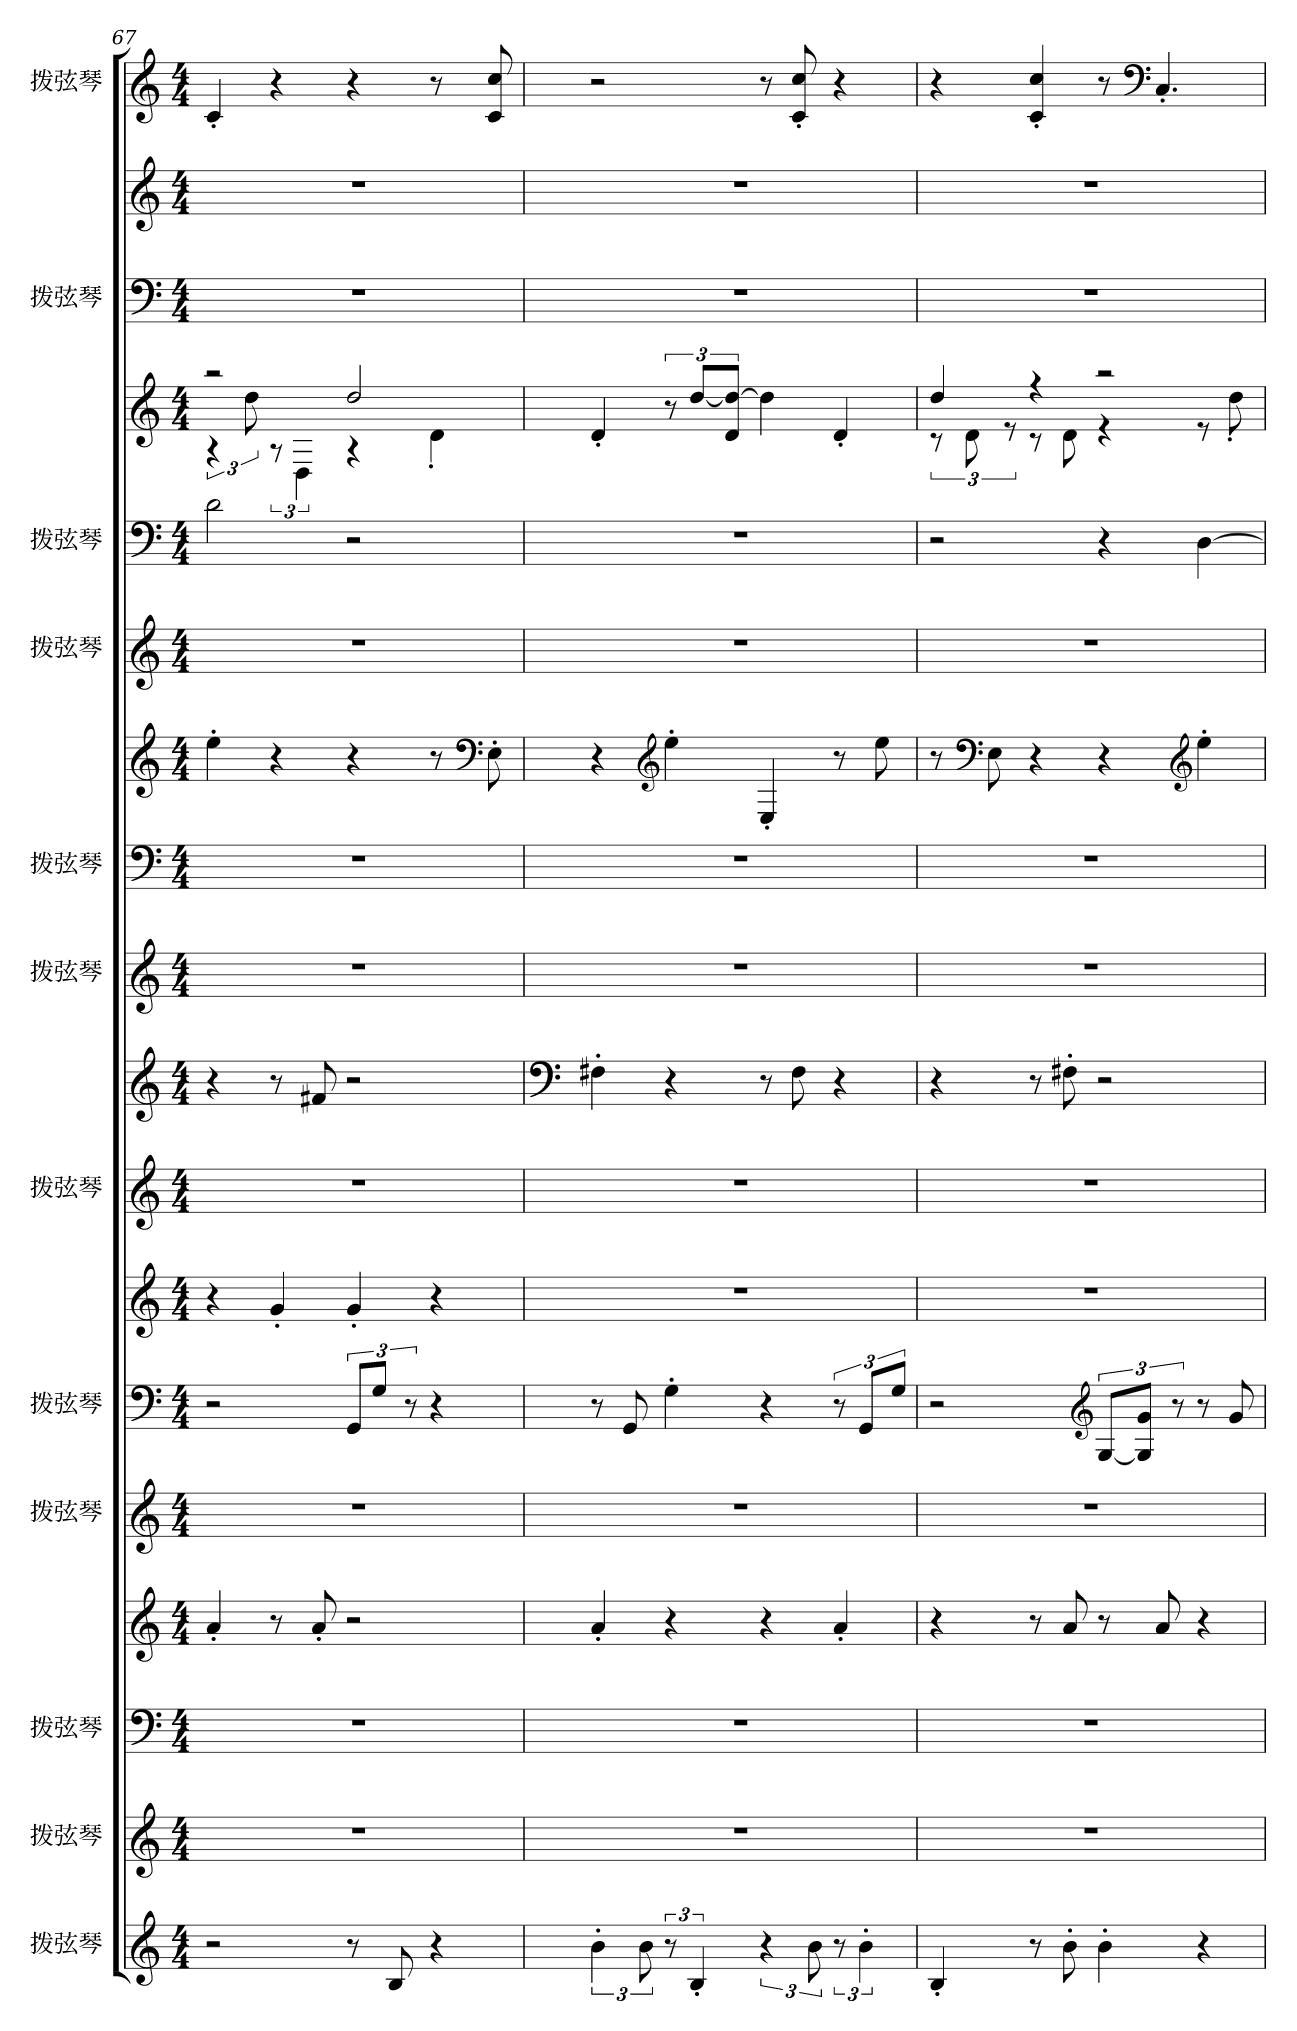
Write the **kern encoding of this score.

**kern	**kern	**kern	**kern	**kern	**kern	**kern	**kern	**kern	**kern	**kern	**kern	**kern	**kern	**kern	**kern	**kern	**kern
*part12	*part11	*part10	*part10	*part9	*part8	*part8	*part7	*part7	*part6	*part5	*part5	*part4	*part3	*part3	*part2	*part2	*part1
*staff18	*staff17	*staff16	*staff15	*staff14	*staff13	*staff12	*staff11	*staff10	*staff9	*staff8	*staff7	*staff6	*staff5	*staff4	*staff3	*staff2	*staff1
*I"拨弦琴	*I"拨弦琴	*I"拨弦琴	*	*I"拨弦琴	*I"拨弦琴	*	*I"拨弦琴	*	*I"拨弦琴	*I"拨弦琴	*	*I"拨弦琴	*I"拨弦琴	*	*I"拨弦琴	*	*I"拨弦琴
*clefG2	*clefG2	*clefF4	*clefG2	*clefG2	*clefF4	*clefG2	*clefG2	*clefG2	*clefG2	*clefF4	*clefG2	*clefG2	*clefF4	*clefG2	*clefF4	*clefG2	*clefG2
*k[]	*k[]	*k[]	*k[]	*k[]	*k[]	*k[]	*k[]	*k[]	*k[]	*k[]	*k[]	*k[]	*k[]	*k[]	*k[]	*k[]	*k[]
*M4/4	*M4/4	*M4/4	*M4/4	*M4/4	*M4/4	*M4/4	*M4/4	*M4/4	*M4/4	*M4/4	*M4/4	*M4/4	*M4/4	*M4/4	*M4/4	*M4/4	*M4/4
=67	=67	=67	=67	=67	=67	=67	=67	=67	=67	=67	=67	=67	=67	=67	=67	=67	=67
*	*	*	*	*	*	*	*	*	*	*	*	*	*	*^	*	*	*
2r	1r	1r	4a'/	1r	2r	4r	1r	4r	1r	1r	4ee'\	1r	2d\	2r	6r	1r	1r	4c'/
.	.	.	.	.	.	.	.	.	.	.	.	.	.	.	12dd\	.	.	.
.	.	.	8r	.	.	4g'/	.	8r	.	.	4r	.	.	.	12r	.	.	4r
.	.	.	.	.	.	.	.	.	.	.	.	.	.	.	6D\	.	.	.
.	.	.	8a'/	.	.	.	.	8f#X/	.	.	.	.	.	.	.	.	.	.
8r	.	.	2r	.	12GG/L	4g'/	.	2r	.	.	4r	.	2r	2dd/	4r	.	.	4r
.	.	.	.	.	12G/J	.	.	.	.	.	.	.	.	.	.	.	.	.
8B/	.	.	.	.	.	.	.	.	.	.	.	.	.	.	.	.	.	.
.	.	.	.	.	12r	.	.	.	.	.	.	.	.	.	.	.	.	.
4r	.	.	.	.	4r	4r	.	.	.	.	8r	.	.	.	4d'\	.	.	8r
*	*	*	*	*	*	*	*	*	*	*	*clefF4	*	*	*	*	*	*	*
.	.	.	.	.	.	.	.	.	.	.	8E'\	.	.	.	.	.	.	8c/ 8cc/
*	*	*	*	*	*	*	*	*	*	*	*	*	*	*v	*v	*	*	*
!!LO:PB:g=z
=68	=68	=68	=68	=68	=68	=68	=68	=68	=68	=68	=68	=68	=68	=68	=68	=68	=68
*	*	*	*	*	*	*	*	*clefF4	*	*	*	*	*	*	*	*	*
6b'\	1r	1r	4a'/	1r	8r	1r	1r	4F#X'\	1r	1r	4r	1r	1r	4d'/	1r	1r	2r
.	.	.	.	.	8GG/	.	.	.	.	.	.	.	.	.	.	.	.
12b\	.	.	.	.	.	.	.	.	.	.	.	.	.	.	.	.	.
*	*	*	*	*	*	*	*	*	*	*	*clefG2	*	*	*	*	*	*
12r	.	.	4r	.	4G'\	.	.	4r	.	.	4ee'\	.	.	12r	.	.	.
6B'/	.	.	.	.	.	.	.	.	.	.	.	.	.	[12dd/L	.	.	.
.	.	.	.	.	.	.	.	.	.	.	.	.	.	12d/ 12dd/_J	.	.	.
6r	.	.	4r	.	4r	.	.	8r	.	.	4E'/	.	.	4dd\]	.	.	8r
.	.	.	.	.	.	.	.	8F#\	.	.	.	.	.	.	.	.	8c/' 8cc/'
12b\	.	.	.	.	.	.	.	.	.	.	.	.	.	.	.	.	.
12r	.	.	4a'/	.	12r	.	.	4r	.	.	8r	.	.	4d'/	.	.	4r
6b'\	.	.	.	.	12GG/L	.	.	.	.	.	.	.	.	.	.	.	.
.	.	.	.	.	.	.	.	.	.	.	8ee\	.	.	.	.	.	.
.	.	.	.	.	12G/J	.	.	.	.	.	.	.	.	.	.	.	.
=69	=69	=69	=69	=69	=69	=69	=69	=69	=69	=69	=69	=69	=69	=69	=69	=69	=69
*	*	*	*	*	*	*	*	*	*	*	*	*	*	*^	*	*	*
4B'/	1r	1r	4r	1r	2r	1r	1r	4r	1r	1r	8r	1r	2r	4dd/	12r	1r	1r	4r
.	.	.	.	.	.	.	.	.	.	.	.	.	.	.	12d\	.	.	.
*	*	*	*	*	*	*	*	*	*	*	*clefF4	*	*	*	*	*	*	*
.	.	.	.	.	.	.	.	.	.	.	8E\	.	.	.	.	.	.	.
.	.	.	.	.	.	.	.	.	.	.	.	.	.	.	12r	.	.	.
8r	.	.	8r	.	.	.	.	8r	.	.	4r	.	.	4r	8r	.	.	4c/' 4cc/'
8b'\	.	.	8a/	.	.	.	.	8F#X'\	.	.	.	.	.	.	8d\	.	.	.
*	*	*	*	*	*clefG2	*	*	*	*	*	*	*	*	*	*	*	*	*
4b'\	.	.	8r	.	[12G/L	.	.	2r	.	.	4r	.	4r	2r	4r	.	.	8r
.	.	.	.	.	12G/] 12g/J	.	.	.	.	.	.	.	.	.	.	.	.	.
*	*	*	*	*	*	*	*	*	*	*	*	*	*	*	*	*	*	*clefF4
.	.	.	8a/	.	.	.	.	.	.	.	.	.	.	.	.	.	.	4.C'/
.	.	.	.	.	12r	.	.	.	.	.	.	.	.	.	.	.	.	.
*	*	*	*	*	*	*	*	*	*	*	*clefG2	*	*	*	*	*	*	*
4r	.	.	4r	.	8r	.	.	.	.	.	4ee'\	.	[4D\	.	8r	.	.	.
.	.	.	.	.	8g/	.	.	.	.	.	.	.	.	.	8dd'\	.	.	.
*	*	*	*	*	*	*	*	*	*	*	*	*	*	*v	*v	*	*	*
=	=	=	=	=	=	=	=	=	=	=	=	=	=	=	=	=	=
*-	*-	*-	*-	*-	*-	*-	*-	*-	*-	*-	*-	*-	*-	*-	*-	*-	*-
